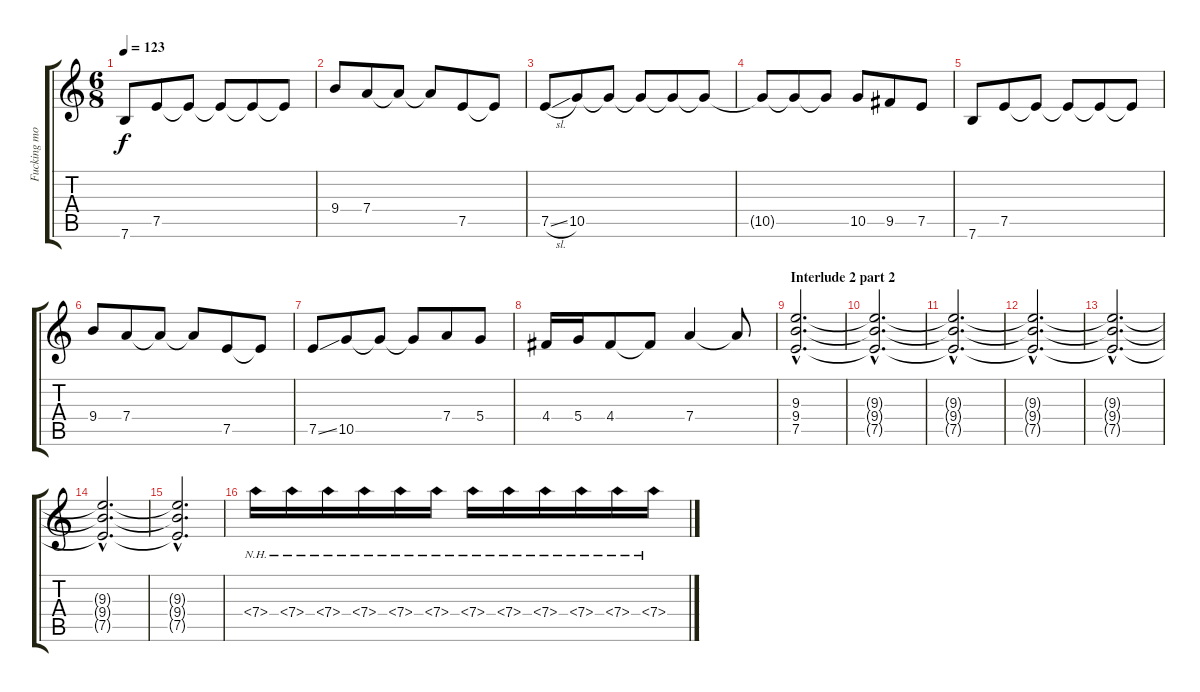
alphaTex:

\track ("Fucking morten!! GOD!!" "Fucking mo") {instrument distortionguitar}
\staff {score tabs}
\tuning (E4 B3 G3 D3 A2 E2) {hide}
\ts (6 8)
\tempo 123
\clef g2
\ks c
7.6.8{dy f} 7.5.8 7.5{t}.8 7.5{t}.8 7.5{t}.8 7.5{t}.8 |
9.4.8 7.4.8 7.4{t}.8 7.4{t}.8 7.5.8 7.5{t}.8 |
7.5{sl}.8 10.5.8 10.5{t}.8 10.5{t}.8 10.5{t}.8 10.5{t}.8 |
10.5{t}.8 10.5{t}.8 10.5{t}.8 10.5.8 9.5.8 7.5.8 |
7.6.8 7.5.8 7.5{t}.8 7.5{t}.8 7.5{t}.8 7.5{t}.8 |
9.4.8 7.4.8 7.4{t}.8 7.4{t}.8 7.5.8 7.5{t}.8 |
7.5{ss}.8 10.5.8 10.5{t}.8 10.5{t}.8 7.4.8 5.4.8 |
4.4.16 5.4.16 4.4.8 4.4{t}.8 7.4.4 7.4{t}.8 |
\section ("" "Interlude 2 part 2 ")
(9.3{hac} 9.4{hac} 7.5{hac}).2{d volume 9} |
(9.3{hac t} 9.4{hac t} 7.5{hac t}).2{d} |
(9.3{hac t} 9.4{hac t} 7.5{hac t}).2{d} |
(9.3{hac t} 9.4{hac t} 7.5{hac t}).2{d} |
(9.3{hac t} 9.4{hac t} 7.5{hac t}).2{d} |
(9.3{hac t} 9.4{hac t} 7.5{hac t}).2{d} |
(9.3{hac t} 9.4{hac t} 7.5{hac t}).2{d} |
7.4{nh}.16{volume 10 instrument distortionguitar} 7.4{nh}.16 7.4{nh}.16 7.4{nh}.16 7.4{nh}.16 7.4{nh}.16 7.4{nh}.16 7.4{nh}.16 7.4{nh}.16 7.4{nh}.16 7.4{nh}.16 7.4{nh}.16
